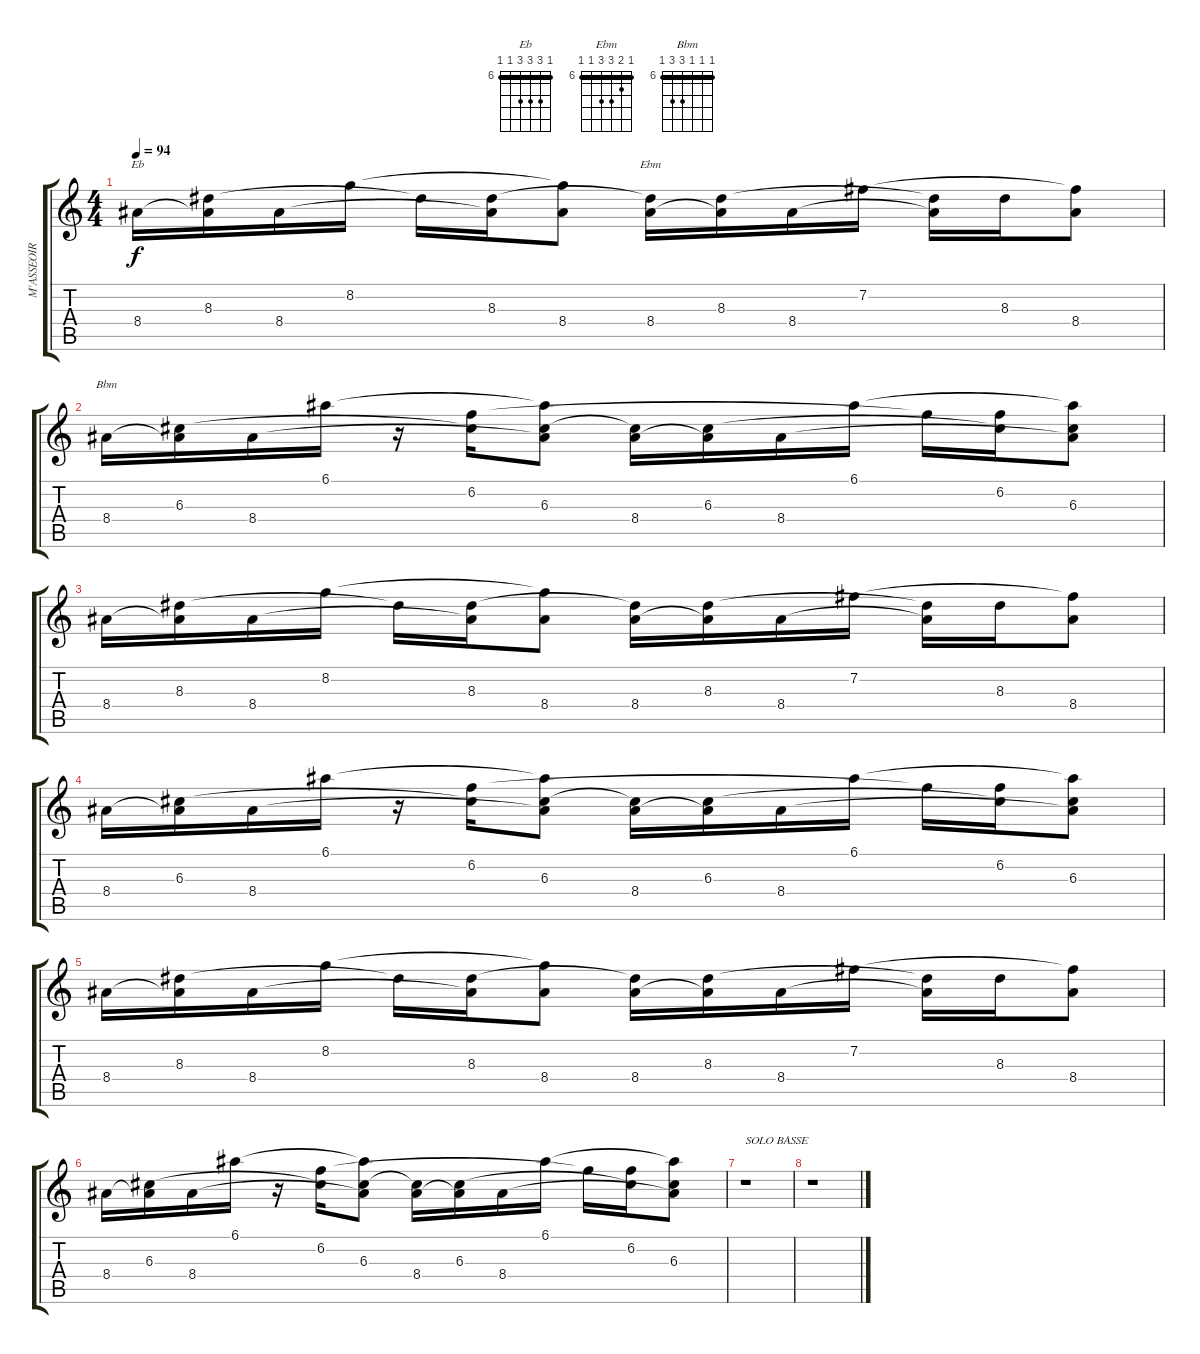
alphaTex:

\track ("M'ASSEOIR (guitare 2)" "M'ASSEOIR ") {instrument acousticguitarnylon}
\staff {score tabs}
\tuning (E4 B3 G3 D3 A2 E2) {hide}
\chord ("Eb" 6 8 8 8 6 6) {firstfret 6 barre 6}
\chord ("Ebm" 6 7 8 8 6 6) {firstfret 6 barre 6}
\chord ("Bbm" 6 6 6 8 8 6) {firstfret 6 barre 6}
\ts (4 4)
\tempo 94
\clef g2
\ks c
8.4.16{ch "Eb" dy f} (8.3 8.4{t}).16 8.4.16 8.2.16 8.3{t}.16 (8.3 8.4{t}).16 (8.2{t} 8.4).8 (8.3{t} 8.4).16{ch "Ebm"} (8.3 8.4{t}).16 8.4.16 7.2.16 (8.3{t} 8.4{t}).16 8.3.16 (7.2{t} 8.4).8 |
8.4.16{ch "Bbm"} (6.3 8.4{t}).16 8.4.16 6.1.16 r.16 (6.2 6.3{t}).16 (6.1{t} 6.3 8.4{t}).8 (6.3{t} 8.4).16 (6.3 8.4{t}).16 8.4.16 6.1.16 6.2{t}.16 (6.2 6.3{t}).16 (6.1{t} 6.3 8.4{t}).8 |
8.4.16 (8.3 8.4{t}).16 8.4.16 8.2.16 8.3{t}.16 (8.3 8.4{t}).16 (8.2{t} 8.4).8 (8.3{t} 8.4).16 (8.3 8.4{t}).16 8.4.16 7.2.16 (8.3{t} 8.4{t}).16 8.3.16 (7.2{t} 8.4).8 |
8.4.16 (6.3 8.4{t}).16 8.4.16 6.1.16 r.16 (6.2 6.3{t}).16 (6.1{t} 6.3 8.4{t}).8 (6.3{t} 8.4).16 (6.3 8.4{t}).16 8.4.16 6.1.16 6.2{t}.16 (6.2 6.3{t}).16 (6.1{t} 6.3 8.4{t}).8 |
8.4.16 (8.3 8.4{t}).16 8.4.16 8.2.16 8.3{t}.16 (8.3 8.4{t}).16 (8.2{t} 8.4).8 (8.3{t} 8.4).16 (8.3 8.4{t}).16 8.4.16 7.2.16 (8.3{t} 8.4{t}).16 8.3.16 (7.2{t} 8.4).8 |
8.4.16 (6.3 8.4{t}).16 8.4.16 6.1.16 r.16 (6.2 6.3{t}).16 (6.1{t} 6.3 8.4{t}).8 (6.3{t} 8.4).16 (6.3 8.4{t}).16 8.4.16 6.1.16 6.2{t}.16 (6.2 6.3{t}).16 (6.1{t} 6.3 8.4{t}).8 |
r.1{txt "SOLO BASSE"} |
r.1
